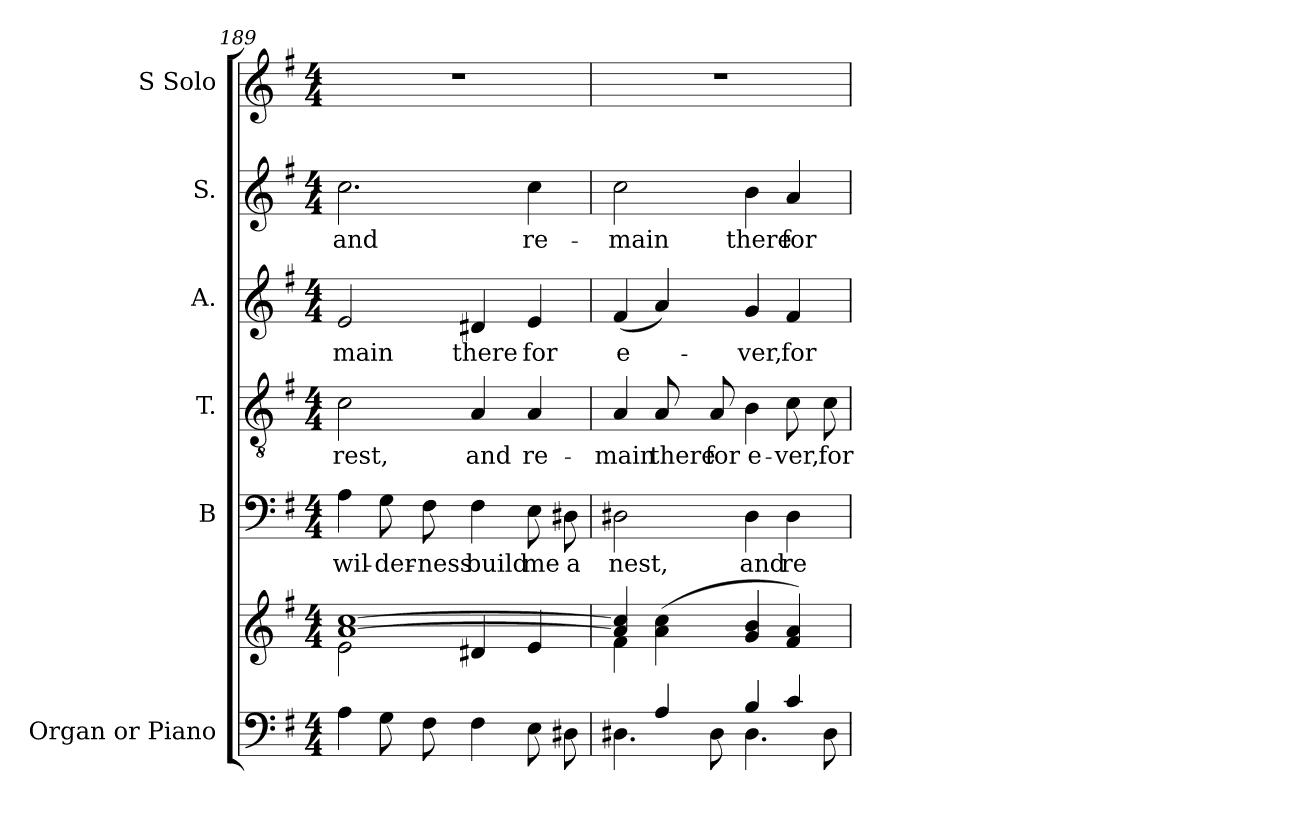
**kern	**kern	**kern	**text	**kern	**text	**kern	**text	**kern	**text	**kern
*part6	*part6	*part5	*part5	*part4	*part4	*part3	*part3	*part2	*part2	*part1
*staff7	*staff6	*staff5	*staff5	*staff4	*staff4	*staff3	*staff3	*staff2	*staff2	*staff1
*I"Organ or  Piano	*	*I"B	*	*I"T.	*	*I"A.	*	*I"S.	*	*I"S    Solo
*	*	*I'B.	*	*I'T.	*	*I'A.	*	*I'S.	*	*I'S.
!!LO:PB:g=z
*clefF4	*clefG2	*clefF4	*	*clefGv2	*	*clefG2	*	*clefG2	*	*clefG2
*	*	*	*	*ITrd7c12	*	*	*	*	*	*
*k[f#]	*k[f#]	*k[f#]	*	*k[f#]	*	*k[f#]	*	*k[f#]	*	*k[f#]
*G:	*G:	*G:	*	*G:	*	*G:	*	*G:	*	*G:
*M4/4	*M4/4	*M4/4	*	*M4/4	*	*M4/4	*	*M4/4	*	*M4/4
=189	=189	=189	=189	=189	=189	=189	=189	=189	=189	=189
*	*^	*	*	*	*	*	*	*	*	*
4A\	[1a [1cc	2e\	4A\	wil-	2C\	rest,	2e/	-main	2.cc\	and	1r
8G\	.	.	8G\	-der-	.	.	.	.	.	.	.
8F#\	.	.	8F#\	-ness	.	.	.	.	.	.	.
4F#\	.	4d#X/	4F#\	build	4AA/	and	4d#X/	there	.	.	.
8E\	.	4e/	8E\	me	4AA/	re-	4e/	for	4cc\	re-	.
8D#X\	.	.	8D#X\	a	.	.	.	.	.	.	.
=190	=190	=190	=190	=190	=190	=190	=190	=190	=190	=190	=190
*^	*	*	*	*	*	*	*	*	*	*	*
4ryy	4.D#X\	4a/] 4cc/]	4f#\	2D#X\	nest,	4AA/	-main	(4f#/	e-	2cc\	-main	1r
4A/	.	(4a\ 4cc\	2.ryy	.	.	8AA/	there	4a/)	.	.	.	.
.	8D#\	.	.	.	.	8AA/	for	.	.	.	.	.
4B/	4.D#\	4g/ 4b/	.	4D#\	and	4BB\	e-	4g/	-ver,	4b\	there	.
4c/	.	4f#/ 4a/)	.	4D#\	re-	8C\	-ver,	4f#/	for	4a/	for	.
.	8D#\	.	.	.	.	8C\	for	.	.	.	.	.
*v	*v	*	*	*	*	*	*	*	*	*	*	*
*	*v	*v	*	*	*	*	*	*	*	*	*
=	=	=	=	=	=	=	=	=	=	=
*-	*-	*-	*-	*-	*-	*-	*-	*-	*-	*-
